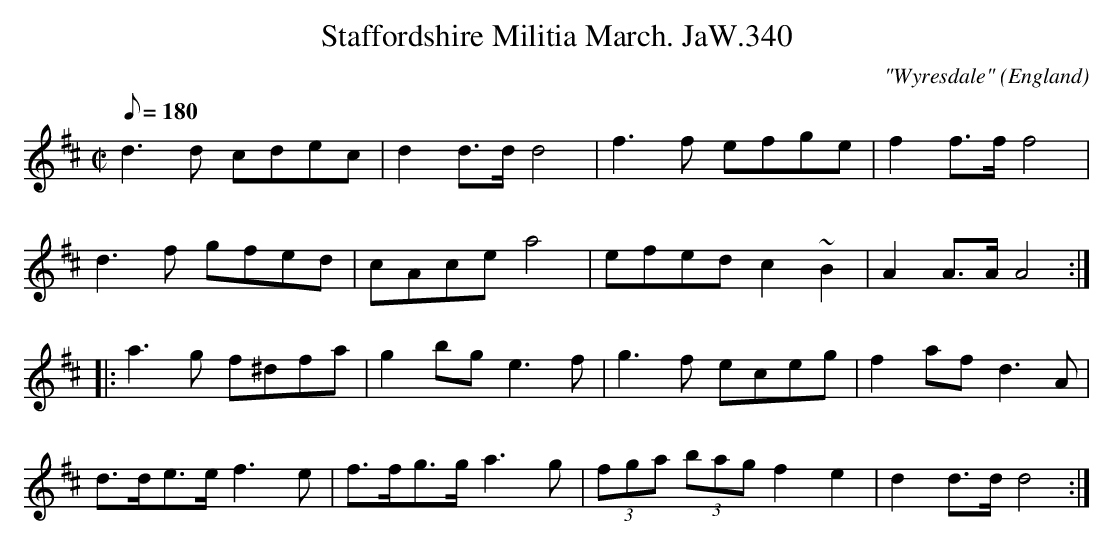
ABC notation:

X:1
T:Staffordshire Militia March. JaW.340
M:C|
Q:180
C:"Wyresdale"
O:England
K:D
d3d cdec|d2d>dd4|f3f efge|f2f>ff4|!
d3f gfed|cAcea4|efedc2~B2|A2A>AA4:|!
|:a3g f^dfa|g2bge3f|g3f eceg|f2afd3A|!
d>de>ef3e|f>fg>ga3g|(3fga (3bag f2e2|d2d>dd4:|]
